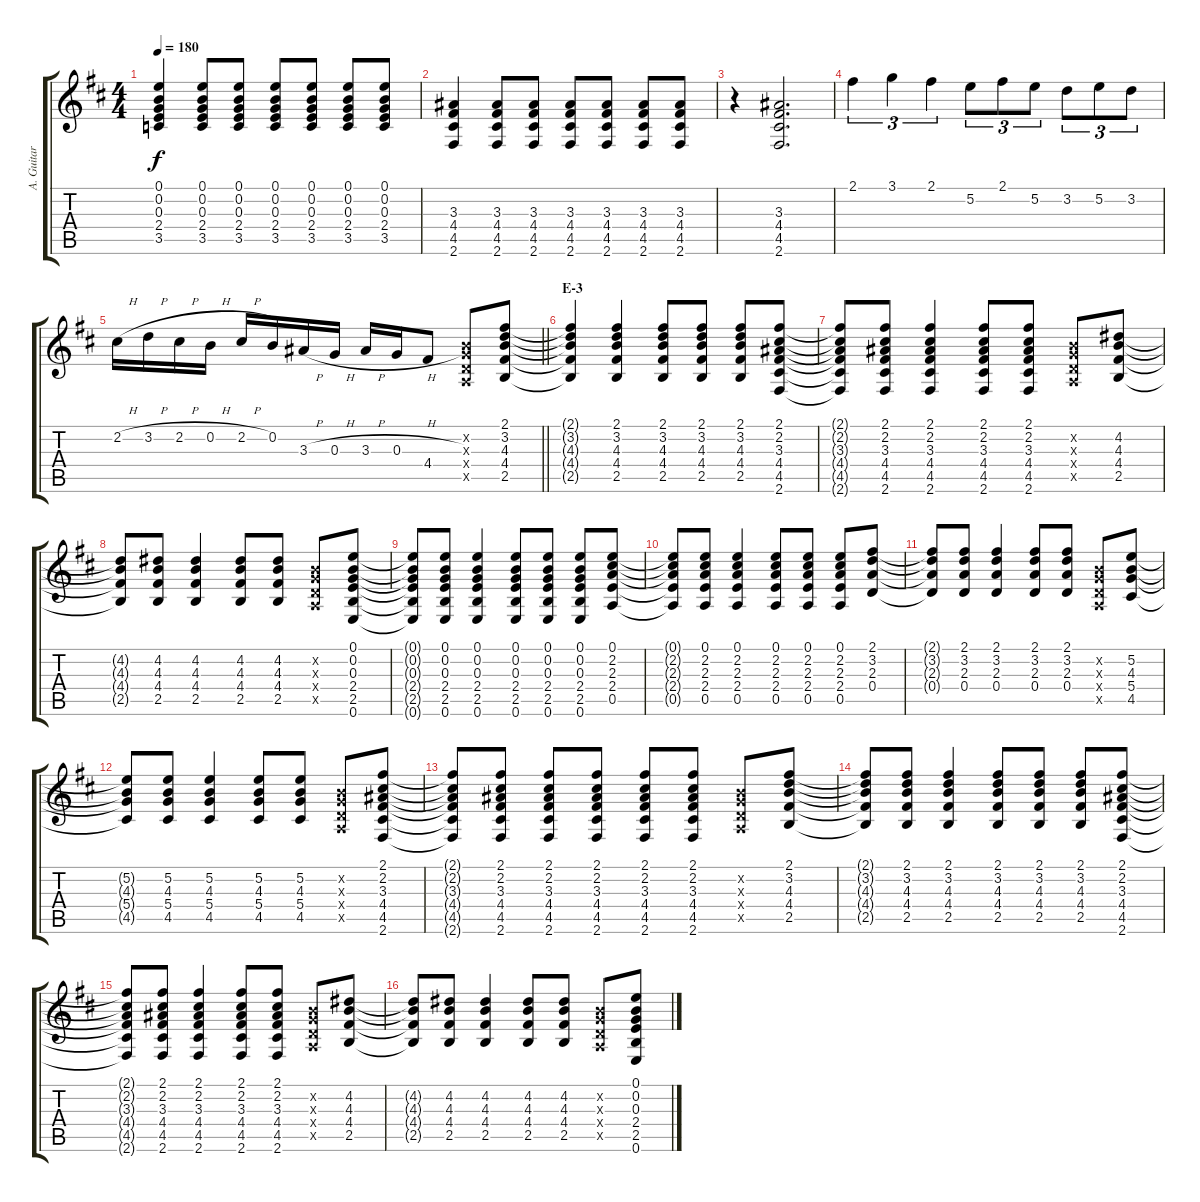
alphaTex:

\track ("A. Guitar" "A. Guitar") {instrument acousticguitarsteel}
\staff {score tabs}
\tuning (E4 B3 G3 D3 A2 E2) {hide}
\ts (4 4)
\tempo 180
\clef g2
\ks d
(0.1{t} 0.2{t} 0.3{t} 2.4{t} 3.5{t}).4{dy f} (0.1 0.2 0.3 2.4 3.5).8 (0.1 0.2 0.3 2.4 3.5).8 (0.1 0.2 0.3 2.4 3.5).8 (0.1 0.2 0.3 2.4 3.5).8 (0.1 0.2 0.3 2.4 3.5).8 (0.1 0.2 0.3 2.4 3.5).8 |
(3.3 4.4 4.5 2.6).4 (3.3 4.4 4.5 2.6).8 (3.3 4.4 4.5 2.6).8 (3.3 4.4 4.5 2.6).8 (3.3 4.4 4.5 2.6).8 (3.3 4.4 4.5 2.6).8 (3.3 4.4 4.5 2.6).8 |
r.4 (3.3 4.4 4.5 2.6).2{d} |
2.1.4{tu (3 2)} 3.1.4{tu (3 2)} 2.1.4{tu (3 2)} 5.2.8{tu (3 2)} 2.1.8{tu (3 2)} 5.2.8{tu (3 2)} 3.2.8{tu (3 2)} 5.2.8{tu (3 2)} 3.2.8{tu (3 2)} |
\barLineRight lightlight
2.2{h}.16 3.2{h}.16 2.2{h}.16 0.2{h}.16 2.2{h}.16 0.2.16 3.3{h}.16 0.3{h}.16 3.3{h}.16 0.3{h}.16 4.4.8 (0.2{x} 0.3{x} 0.4{x} 0.5{x}).8 (2.1 3.2 4.3 4.4 2.5).8 |
\section ("" "E-3")
(2.1{t} 3.2{t} 4.3{t} 4.4{t} 2.5{t}).4 (2.1 3.2 4.3 4.4 2.5).4 (2.1 3.2 4.3 4.4 2.5).8 (2.1 3.2 4.3 4.4 2.5).8 (2.1 3.2 4.3 4.4 2.5).8 (2.1 2.2 3.3 4.4 4.5 2.6).8 |
(2.1{t} 2.2{t} 3.3{t} 4.4{t} 4.5{t} 2.6{t}).8 (2.1 2.2 3.3 4.4 4.5 2.6).8 (2.1 2.2 3.3 4.4 4.5 2.6).4 (2.1 2.2 3.3 4.4 4.5 2.6).8 (2.1 2.2 3.3 4.4 4.5 2.6).8 (0.2{x} 0.3{x} 0.4{x} 0.5{x}).8 (4.2 4.3 4.4 2.5).8 |
(4.2{t} 4.3{t} 4.4{t} 2.5{t}).8 (4.2 4.3 4.4 2.5).8 (4.2 4.3 4.4 2.5).4 (4.2 4.3 4.4 2.5).8 (4.2 4.3 4.4 2.5).8 (0.2{x} 0.3{x} 0.4{x} 0.5{x}).8 (0.1 0.2 0.3 2.4 2.5 0.6).8 |
(0.1{t} 0.2{t} 0.3{t} 2.4{t} 2.5{t} 0.6{t}).8 (0.1 0.2 0.3 2.4 2.5 0.6).8 (0.1 0.2 0.3 2.4 2.5 0.6).4 (0.1 0.2 0.3 2.4 2.5 0.6).8 (0.1 0.2 0.3 2.4 2.5 0.6).8 (0.1 0.2 0.3 2.4 2.5 0.6).8 (0.1 2.2 2.3 2.4 0.5).8 |
(0.1{t} 2.2{t} 2.3{t} 2.4{t} 0.5{t}).8 (0.1 2.2 2.3 2.4 0.5).8 (0.1 2.2 2.3 2.4 0.5).4 (0.1 2.2 2.3 2.4 0.5).8 (0.1 2.2 2.3 2.4 0.5).8 (0.1 2.2 2.3 2.4 0.5).8 (2.1 3.2 2.3 0.4).8 |
(2.1{t} 3.2{t} 2.3{t} 0.4{t}).8 (2.1 3.2 2.3 0.4).8 (2.1 3.2 2.3 0.4).4 (2.1 3.2 2.3 0.4).8 (2.1 3.2 2.3 0.4).8 (0.2{x} 0.3{x} 0.4{x} 0.5{x}).8 (5.2 4.3 5.4 4.5).8 |
(5.2{t} 4.3{t} 5.4{t} 4.5{t}).8 (5.2 4.3 5.4 4.5).8 (5.2 4.3 5.4 4.5).4 (5.2 4.3 5.4 4.5).8 (5.2 4.3 5.4 4.5).8 (0.2{x} 0.3{x} 0.4{x} 0.5{x}).8 (2.1 2.2 3.3 4.4 4.5 2.6).8 |
(2.1{t} 2.2{t} 3.3{t} 4.4{t} 4.5{t} 2.6{t}).8 (2.1 2.2 3.3 4.4 4.5 2.6).8 (2.1 2.2 3.3 4.4 4.5 2.6).8 (2.1 2.2 3.3 4.4 4.5 2.6).8 (2.1 2.2 3.3 4.4 4.5 2.6).8 (2.1 2.2 3.3 4.4 4.5 2.6).8 (0.2{x} 0.3{x} 0.4{x} 0.5{x}).8 (2.1 3.2 4.3 4.4 2.5).8 |
(2.1{t} 3.2{t} 4.3{t} 4.4{t} 2.5{t}).8 (2.1 3.2 4.3 4.4 2.5).8 (2.1 3.2 4.3 4.4 2.5).4 (2.1 3.2 4.3 4.4 2.5).8 (2.1 3.2 4.3 4.4 2.5).8 (2.1 3.2 4.3 4.4 2.5).8 (2.1 2.2 3.3 4.4 4.5 2.6).8 |
(2.1{t} 2.2{t} 3.3{t} 4.4{t} 4.5{t} 2.6{t}).8 (2.1 2.2 3.3 4.4 4.5 2.6).8 (2.1 2.2 3.3 4.4 4.5 2.6).4 (2.1 2.2 3.3 4.4 4.5 2.6).8 (2.1 2.2 3.3 4.4 4.5 2.6).8 (0.2{x} 0.3{x} 0.4{x} 0.5{x}).8 (4.2 4.3 4.4 2.5).8 |
(4.2{t} 4.3{t} 4.4{t} 2.5{t}).8 (4.2 4.3 4.4 2.5).8 (4.2 4.3 4.4 2.5).4 (4.2 4.3 4.4 2.5).8 (4.2 4.3 4.4 2.5).8 (0.2{x} 0.3{x} 0.4{x} 0.5{x}).8 (0.1 0.2 0.3 2.4 2.5 0.6).8
